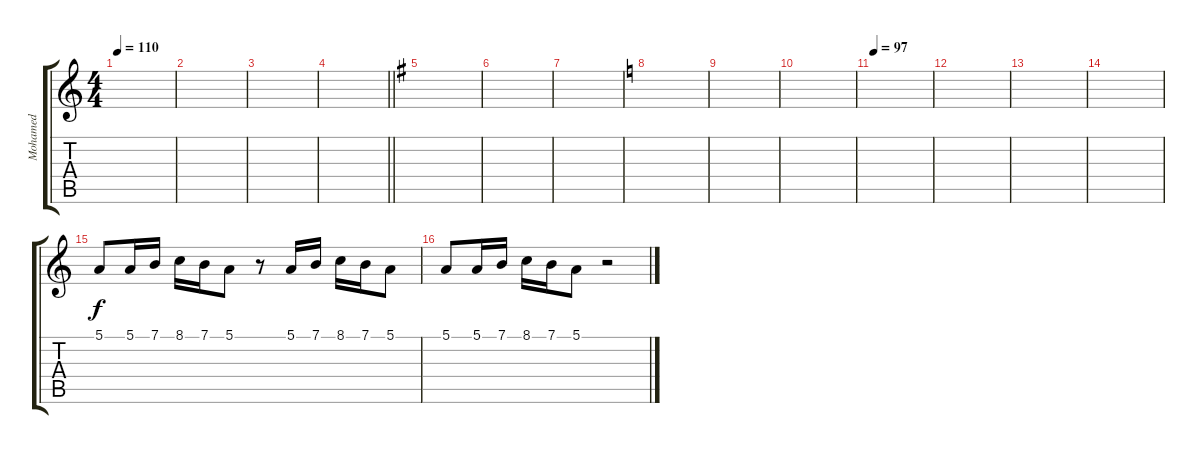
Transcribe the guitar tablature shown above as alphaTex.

\track ("Mohamed" "Mohamed") {instrument violin}
\staff {score tabs}
\tuning (E4 B3 G3 D3 A2 E2) {hide}
\ts (4 4)
\tempo 110
\clef g2
\ks c
|
|
|
\barLineRight lightlight
|
\ks g
|
|
|
\ks c
|
|
|
\tempo 97
|
|
|
|
5.1.8 5.1.16 7.1.16 8.1.16 7.1.16 5.1.8 r.8 5.1.16 7.1.16 8.1.16 7.1.16 5.1.8 |
5.1.8 5.1.16 7.1.16 8.1.16 7.1.16 5.1.8 r.2
